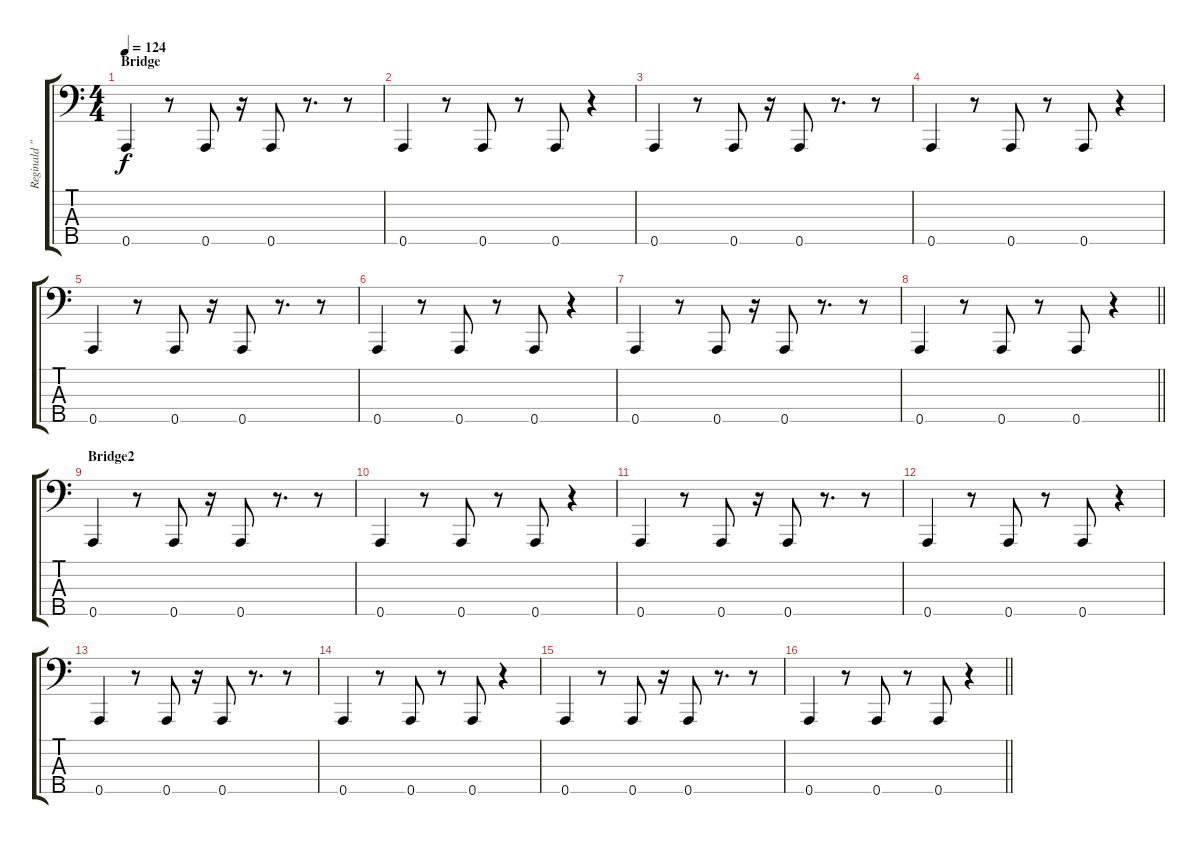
\track ("Reginald \"Fieldy\"Arvizu" "Reginald \"") {instrument slapbass1}
\staff {score tabs}
\tuning (F2 C2 G1 D1 A0) {hide}
\ts (4 4)
\section ("" "Bridge")
\tempo 124
\clef f4
\ks c
0.5.4{dy f} r.8 0.5.8 r.16 0.5.8 r.8{d} r.8 |
0.5.4 r.8 0.5.8 r.8 0.5.8 r.4 |
0.5.4 r.8 0.5.8 r.16 0.5.8 r.8{d} r.8 |
0.5.4 r.8 0.5.8 r.8 0.5.8 r.4 |
0.5.4 r.8 0.5.8 r.16 0.5.8 r.8{d} r.8 |
0.5.4 r.8 0.5.8 r.8 0.5.8 r.4 |
0.5.4 r.8 0.5.8 r.16 0.5.8 r.8{d} r.8 |
\barLineRight lightlight
0.5.4 r.8 0.5.8 r.8 0.5.8 r.4 |
\section ("" "Bridge2")
0.5.4 r.8 0.5.8 r.16 0.5.8 r.8{d} r.8 |
0.5.4 r.8 0.5.8 r.8 0.5.8 r.4 |
0.5.4 r.8 0.5.8 r.16 0.5.8 r.8{d} r.8 |
0.5.4 r.8 0.5.8 r.8 0.5.8 r.4 |
0.5.4 r.8 0.5.8 r.16 0.5.8 r.8{d} r.8 |
0.5.4 r.8 0.5.8 r.8 0.5.8 r.4 |
0.5.4 r.8 0.5.8 r.16 0.5.8 r.8{d} r.8 |
\barLineRight lightlight
0.5.4 r.8 0.5.8 r.8 0.5.8 r.4
